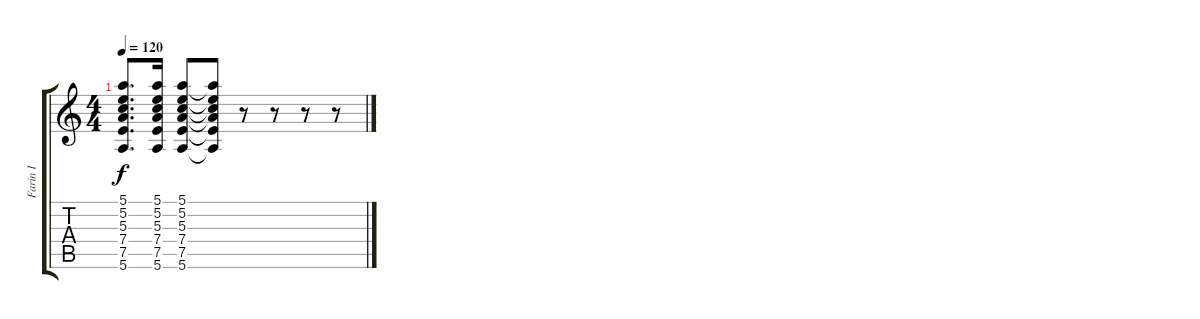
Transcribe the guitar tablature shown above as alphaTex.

\track ("Farin I" "Farin I") {instrument distortionguitar}
\staff {score tabs}
\tuning (E4 B3 G3 D3 A2 E2) {hide}
\ts (4 4)
\tempo 120
\clef g2
\ks c
(5.1 5.2 5.3 7.4 7.5 5.6).8{d dy f} (5.1 5.2 5.3 7.4 7.5 5.6).16 (5.1 5.2 5.3 7.4 7.5 5.6).8 (5.1{t} 5.2{t} 5.3{t} 7.4{t} 7.5{t} 5.6{t}).8 r.8 r.8 r.8 r.8
